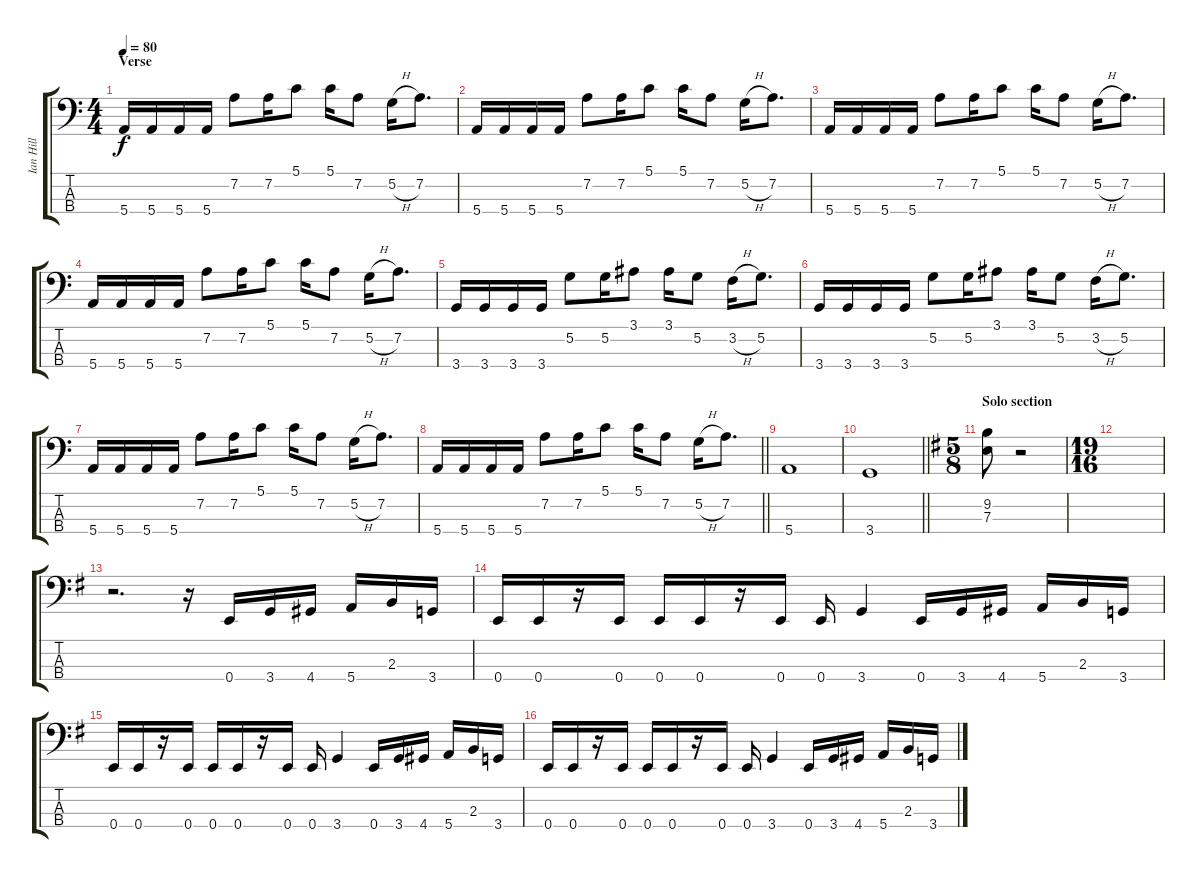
\track ("Ian Hill" "Ian Hill") {instrument electricbassfinger}
\staff {score tabs}
\tuning (G2 D2 A1 E1) {hide}
\ts (4 4)
\section ("" "Verse")
\tempo 80
\clef f4
\ks c
5.4.16{dy f} 5.4.16 5.4.16 5.4.16 7.2.8 7.2.16 5.1.8 5.1.16 7.2.8 5.2{h}.16 7.2.8{d} |
5.4.16 5.4.16 5.4.16 5.4.16 7.2.8 7.2.16 5.1.8 5.1.16 7.2.8 5.2{h}.16 7.2.8{d} |
5.4.16 5.4.16 5.4.16 5.4.16 7.2.8 7.2.16 5.1.8 5.1.16 7.2.8 5.2{h}.16 7.2.8{d} |
5.4.16 5.4.16 5.4.16 5.4.16 7.2.8 7.2.16 5.1.8 5.1.16 7.2.8 5.2{h}.16 7.2.8{d} |
3.4.16 3.4.16 3.4.16 3.4.16 5.2.8 5.2.16 3.1.8 3.1.16 5.2.8 3.2{h}.16 5.2.8{d} |
3.4.16 3.4.16 3.4.16 3.4.16 5.2.8 5.2.16 3.1.8 3.1.16 5.2.8 3.2{h}.16 5.2.8{d} |
5.4.16 5.4.16 5.4.16 5.4.16 7.2.8 7.2.16 5.1.8 5.1.16 7.2.8 5.2{h}.16 7.2.8{d} |
\barLineRight lightlight
5.4.16 5.4.16 5.4.16 5.4.16 7.2.8 7.2.16 5.1.8 5.1.16 7.2.8 5.2{h}.16 7.2.8{d} |
5.4.1 |
\barLineRight lightlight
3.4.1 |
\ts (5 8)
\section ("" "Solo section")
\ks eminor
(9.2 7.3).8 r.2 |
\ts (19 16)
|
r.2{d} r.16 0.4.16 3.4.16 4.4.16 5.4.16 2.3.16 3.4.16 |
0.4.16 0.4.16 r.16 0.4.16 0.4.16 0.4.16 r.16 0.4.16 0.4.16 3.4.4 0.4.16 3.4.16 4.4.16 5.4.16 2.3.16 3.4.16 |
0.4.16 0.4.16 r.16 0.4.16 0.4.16 0.4.16 r.16 0.4.16 0.4.16 3.4.4 0.4.16 3.4.16 4.4.16 5.4.16 2.3.16 3.4.16 |
0.4.16 0.4.16 r.16 0.4.16 0.4.16 0.4.16 r.16 0.4.16 0.4.16 3.4.4 0.4.16 3.4.16 4.4.16 5.4.16 2.3.16 3.4.16
